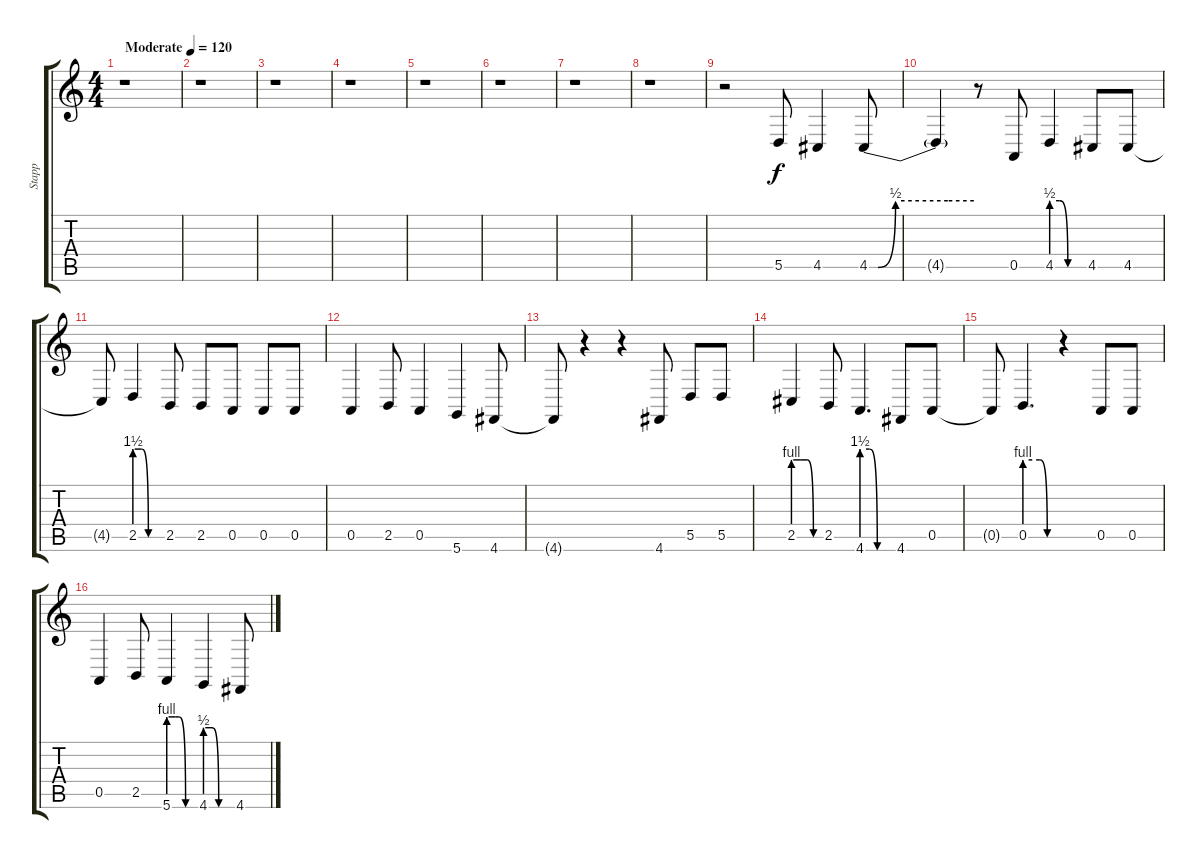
\track ("Stapp" "Stapp") {instrument cello}
\staff {score tabs}
\tuning (E4 B3 G3 D3 A2 D2) {hide}
\ts (4 4)
\tempo (120 "Moderate")
\clef g2
\ks c
r.1{dy f instrument cello} |
r.1 |
r.1 |
r.1 |
r.1 |
r.1 |
r.1 |
r.1 |
r.2 5.5.8 4.5.4 4.5{be (custom 0 0 5 0 15 2 45 2 60 2)}.8 |
4.5{t}.4 r.8 0.5.8 4.5{be (custom 0 2 15 2 30 0 60 0)}.4 4.5.8 4.5.8 |
4.5{t}.8 2.5{be (custom 0 6 15 6 30 0 60 0)}.4 2.5.8 2.5.8 0.5.8 0.5.8 0.5.8 |
0.5.4 2.5.8 0.5.4 5.6.4 4.6.8 |
4.6{t}.8 r.4 r.4 4.6.8 5.5.8 5.5.8 |
2.5{be (custom 0 4 15 4 30 4 44 0 60 0)}.4 2.5.8 4.6{be (custom 0 6 15 6 30 0 60 0)}.4{d} 4.6.8 0.5.8 |
0.5{t}.8 0.5{be (custom 0 4 15 4 30 4 45 0 60 0)}.4{d} r.4 0.5.8{beam merge} 0.5.8 |
0.5.4 2.5.8 5.6{be (custom 0 4 15 4 23 4 38 0 60 0)}.4 4.6{be (custom 0 2 15 2 30 0 60 0)}.4 4.6.8
